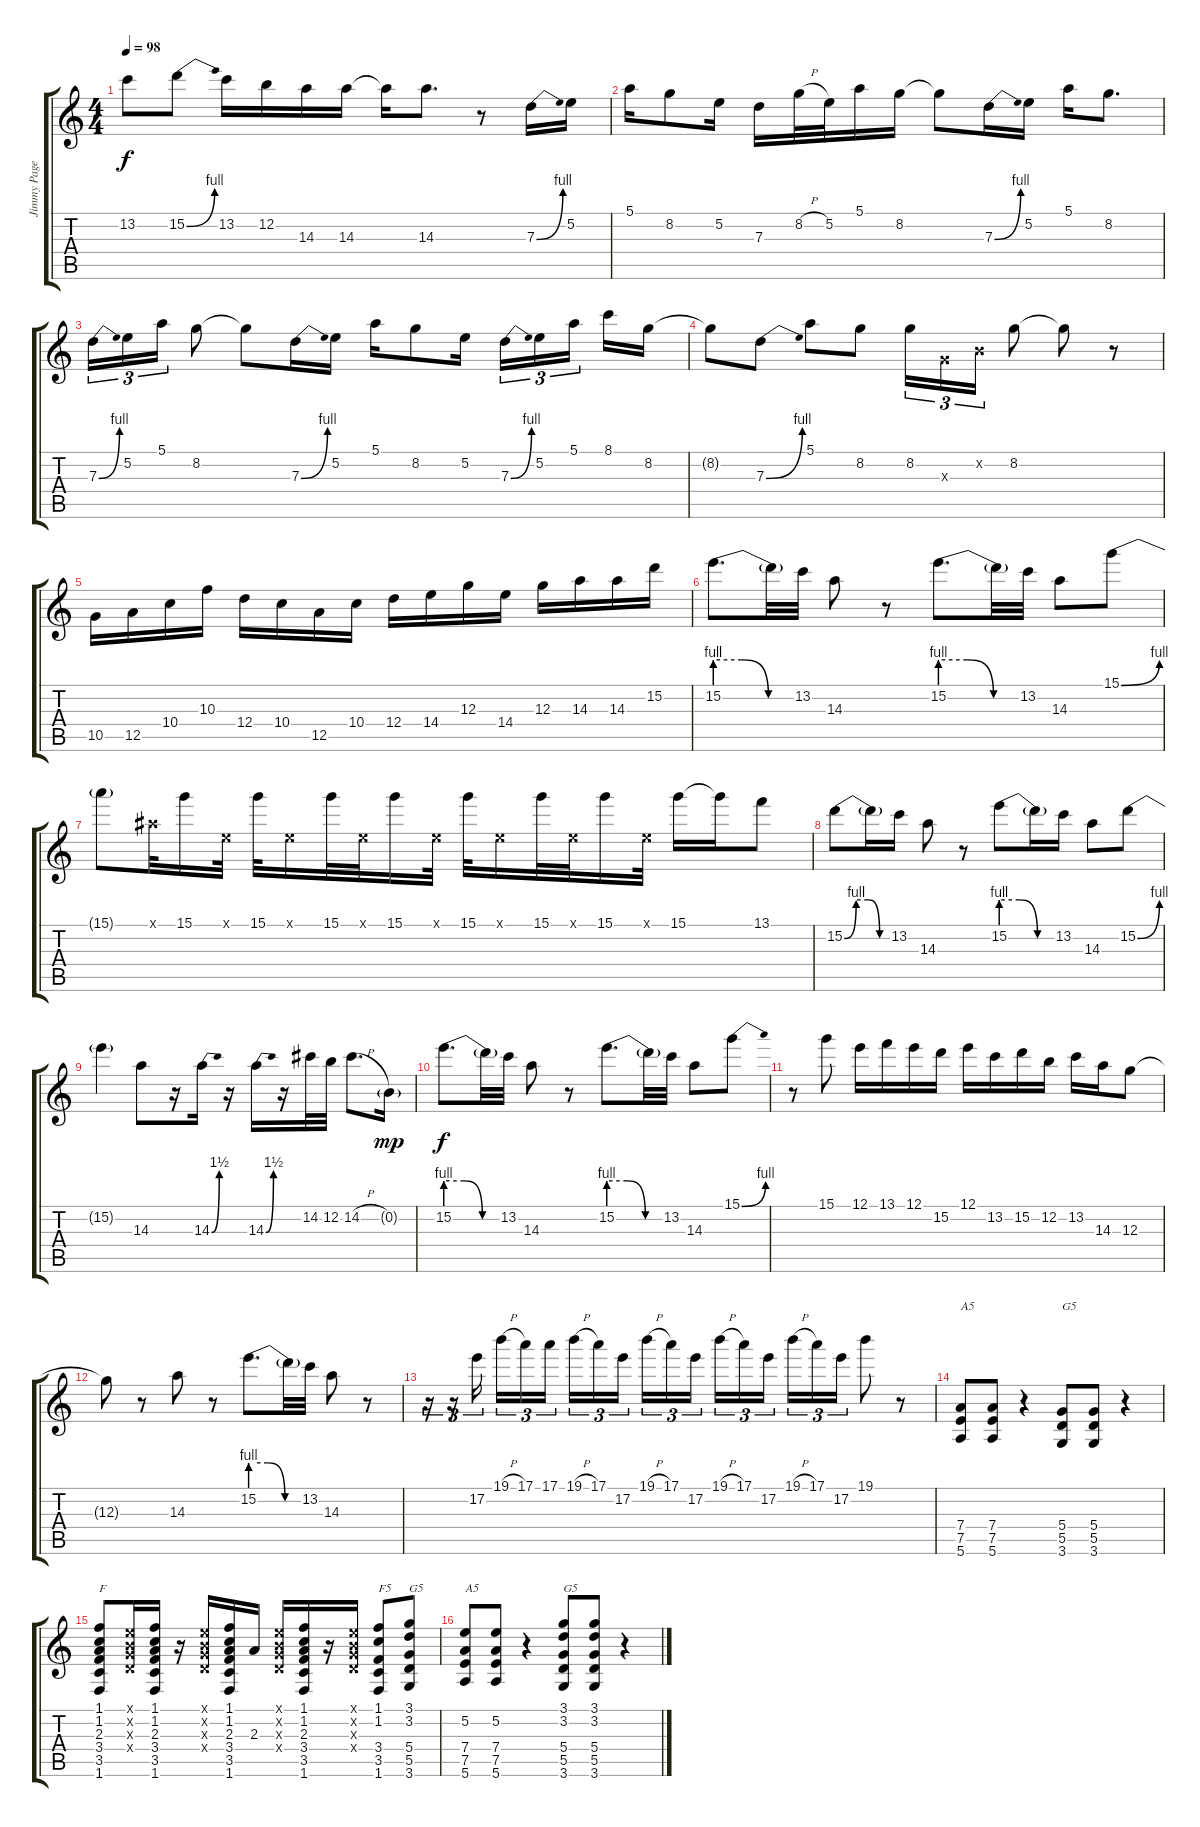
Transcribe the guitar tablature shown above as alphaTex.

\track ("Jimmy Page (6 cordes)" "Jimmy Page") {instrument electricguitarclean}
\staff {score tabs}
\tuning (E4 B3 G3 D3 A2 E2) {hide}
\ts (4 4)
\tempo 98
\clef g2
\ks c
13.2.8{dy f} 15.2{be (bend 0 0 60 4)}.8 13.2.16 12.2.16 14.3.16 14.3.16 14.3{t}.16 14.3.8{d} r.8 7.3{be (bend 0 0 60 4)}.16 5.2.16 |
5.1.16 8.2.8 5.2.16 7.3.16 8.2{h}.32 5.2.32 5.1.16 8.2.16 8.2{t}.8 7.3{be (bend 0 0 60 4)}.16 5.2.16 5.1.16 8.2.8{d} |
7.3{be (bend 0 0 60 4)}.16{tu (3 2)} 5.2.16{tu (3 2)} 5.1.16{tu (3 2)} 8.2.8 8.2{t}.8 7.3{be (bend 0 0 60 4)}.16 5.2.16 5.1.16 8.2.8 5.2.16 7.3{be (bend 0 0 60 4)}.16{tu (3 2)} 5.2.16{tu (3 2)} 5.1.16{tu (3 2) beam splitsecondary} 8.1.16 8.2.16 |
8.2{t}.8 7.3{be (bend 0 0 60 4)}.8 5.1.8 8.2.8 8.2.16{tu (3 2)} 0.3{x}.16{tu (3 2)} 0.2{x}.16{tu (3 2)} 8.2.8 8.2{t}.8 r.8 |
10.5.16 12.5.16 10.4.16 10.3.16 12.4.16 10.4.16 12.5.16 10.4.16 12.4.16 14.4.16 12.3.16 14.4.16 12.3.16 14.3.16 14.3.16 15.2.16 |
15.2{be (custom 0 4 20 4 40 0 60 0)}.8{d} 15.2{t}.32 13.2.32 14.3.8 r.8 15.2{be (custom 0 4 20 4 40 0 60 0)}.8{d} 15.2{t}.32 13.2.32 14.3.8 15.1{be (bend 0 0 60 4)}.8 |
15.1{t}.8 6.1{x}.32 15.1.16 0.1{x}.32 15.1.32 0.1{x}.16 15.1.32 0.1{x}.32 15.1.16 0.1{x}.32 15.1.32 0.1{x}.16 15.1.32 0.1{x}.32 15.1.16 0.1{x}.32 15.1.16 15.1{t}.16 13.1.8 |
15.2{be (custom 0 0 15 4 30 4 45 0 60 0)}.8 15.2{t}.16 13.2.16 14.3.8 r.8 15.2{be (custom 0 4 20 4 40 0 60 0)}.8 15.2{t}.16 13.2.16 14.3.8 15.2{be (bend 0 0 60 4)}.8 |
15.2{t}.4 14.3.8 r.16 14.3{be (bend 0 0 60 6)}.16 r.16 14.3{be (bend 0 0 60 6)}.16 r.16 14.2.32 12.2.32 14.2{h}.8{d} 0.2{g}.16{dy mp} |
15.2{be (custom 0 4 20 4 40 0 60 0)}.8{d dy f} 15.2{t}.32 13.2.32 14.3.8 r.8 15.2{be (custom 0 4 20 4 40 0 60 0)}.8{d} 15.2{t}.32 13.2.32 14.3.8 15.1{be (bend 0 0 60 4)}.8 |
r.8 15.1.8 12.1.16 13.1.16 12.1.16 15.2.16 12.1.16 13.2.16 15.2.16 12.2.16 13.2.16 14.3.16 12.3.8 |
12.3{t}.8 r.8 14.3.8 r.8 15.2{be (custom 0 4 20 4 40 0 60 0)}.8{d} 15.2{t}.32 13.2.32 14.3.8 r.8 |
r.16{tu (3 2)} r.16{tu (3 2)} 17.2.16{tu (3 2) beam splitsecondary} 19.1{h}.16{tu (3 2)} 17.1.16{tu (3 2)} 17.1.16{tu (3 2)} 19.1{h}.16{tu (3 2)} 17.1.16{tu (3 2)} 17.2.16{tu (3 2) beam splitsecondary} 19.1{h}.16{tu (3 2)} 17.1.16{tu (3 2)} 17.2.16{tu (3 2)} 19.1{h}.16{tu (3 2)} 17.1.16{tu (3 2)} 17.2.16{tu (3 2) beam splitsecondary} 19.1{h}.16{tu (3 2)} 17.1.16{tu (3 2)} 17.2.16{tu (3 2)} 19.1.8 r.8 |
(7.4 7.5 5.6).8{txt "A5"} (7.4 7.5 5.6).8 r.4 (5.4 5.5 3.6).8{txt "G5"} (5.4 5.5 3.6).8 r.4 |
(1.1 1.2 2.3 3.4 3.5 1.6).8{txt "F"} (0.1{x} 0.2{x} 0.3{x} 0.4{x}).16 (1.1 1.2 2.3 3.4 3.5 1.6).16 r.16 (0.1{x} 0.2{x} 0.3{x} 0.4{x}).16 (1.1 1.2 2.3 3.4 3.5 1.6).16 2.3.16 (0.1{x} 0.2{x} 0.3{x} 0.4{x}).16 (1.1 1.2 2.3 3.4 3.5 1.6).16 r.16 (0.1{x} 0.2{x} 0.3{x} 0.4{x}).16 (1.1 1.2 3.4 3.5 1.6).8{txt "F5"} (3.1 3.2 5.4 5.5 3.6).8{txt "G5"} |
(5.2 7.4 7.5 5.6).8{txt "A5"} (5.2 7.4 7.5 5.6).8 r.4 (3.1 3.2 5.4 5.5 3.6).8{txt "G5"} (3.1 3.2 5.4 5.5 3.6).8 r.4
